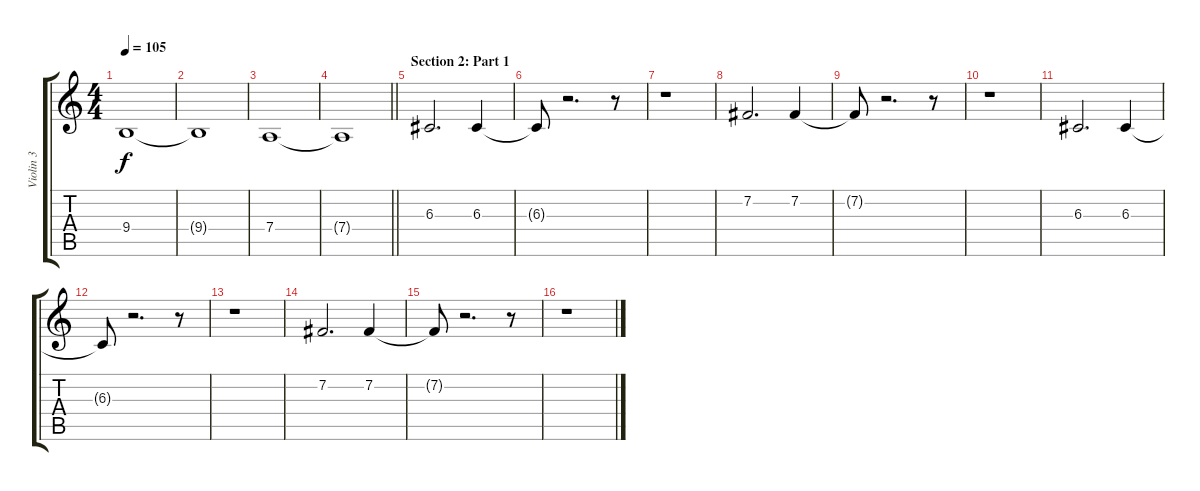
\track ("Violin 3" "Violin 3") {instrument stringensemble1}
\staff {score tabs}
\tuning (E4 B3 G3 D3 A2 E2) {hide}
\ts (4 4)
\tempo 105
\clef g2
\ks c
9.4.1{dy f} |
9.4{t}.1 |
7.4.1 |
\barLineRight lightlight
7.4{t}.1 |
\section ("" "Section 2: Part 1")
6.3.2{d} 6.3.4 |
6.3{t}.8 r.2{d} r.8 |
r.1 |
7.2.2{d} 7.2.4 |
7.2{t}.8 r.2{d} r.8 |
r.1 |
6.3.2{d} 6.3.4 |
6.3{t}.8 r.2{d} r.8 |
r.1 |
7.2.2{d} 7.2.4 |
7.2{t}.8 r.2{d} r.8 |
r.1
